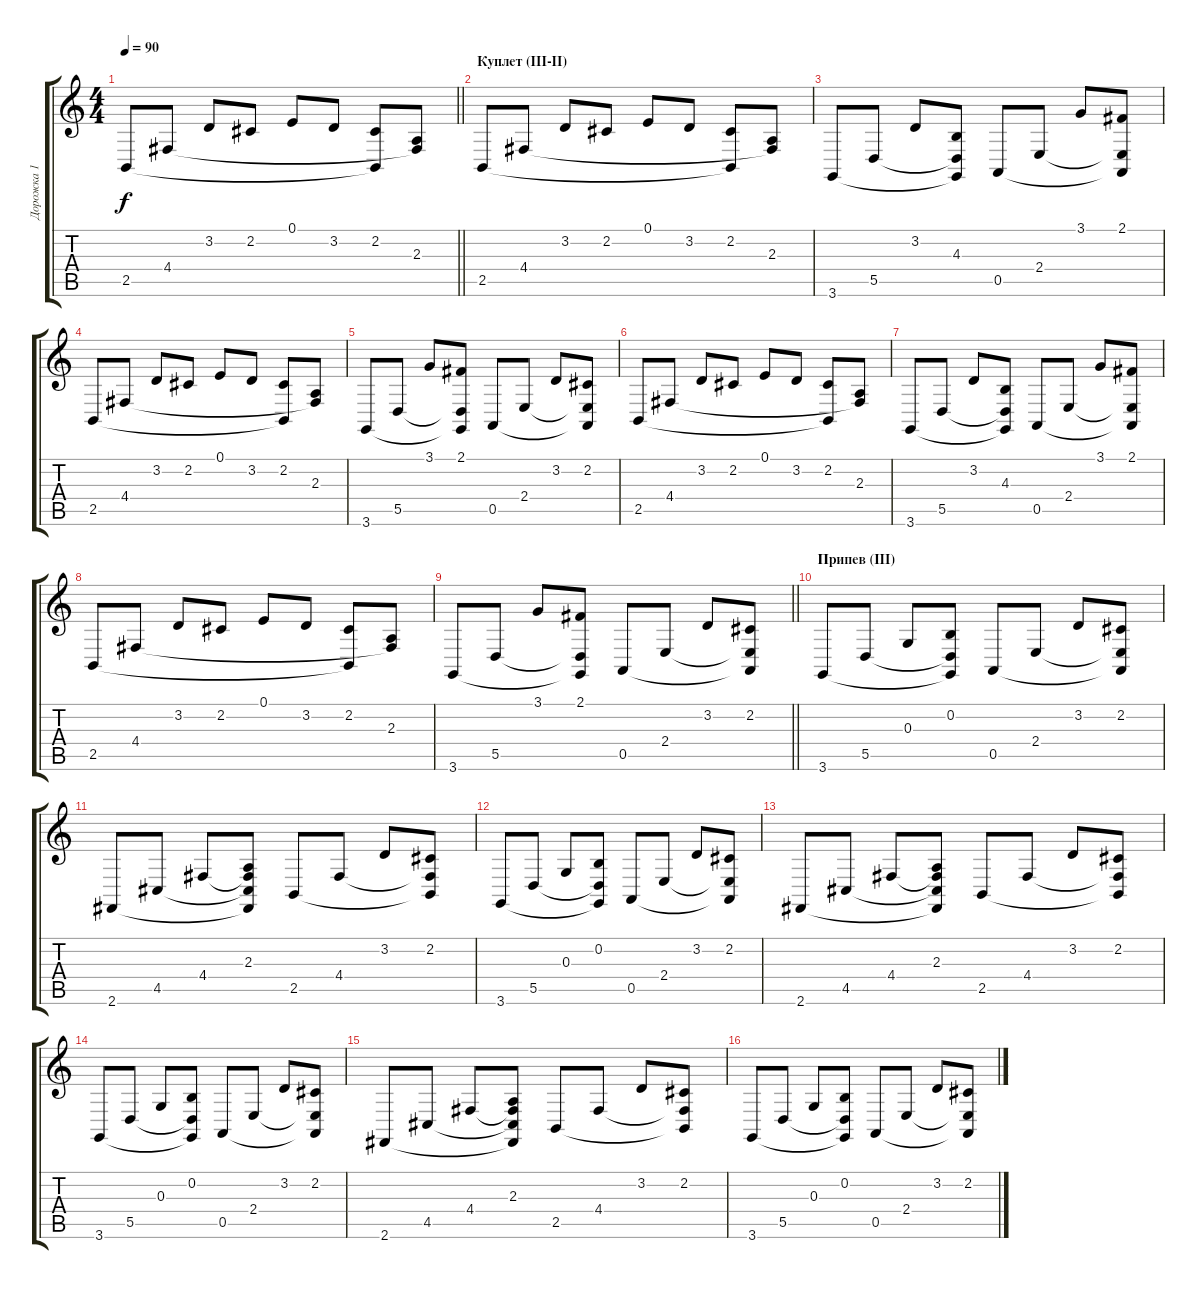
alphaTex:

\track ("Дорожка 1" "Дорожка 1") {instrument acousticgrandpiano}
\staff {score tabs}
\tuning (E4 B3 G3 D3 A2 E2) {hide}
\ts (4 4)
\tempo 90
\clef g2
\barLineRight lightlight
\ks c
2.5.8{dy f} 4.4.8 3.2.8 2.2.8 0.1.8 3.2.8 (2.2 2.5{t}).8 (2.3 4.4{t}).8 |
\section ("" "Куплет (III-II)")
2.5.8 4.4.8 3.2.8 2.2.8 0.1.8 3.2.8 (2.2 2.5{t}).8 (2.3 4.4{t}).8 |
3.6.8 5.5.8 3.2.8 (4.3 5.5{t} 3.6{t}).8 0.5.8 2.4.8 3.1.8 (2.1 2.4{t} 0.5{t}).8 |
2.5.8 4.4.8 3.2.8 2.2.8 0.1.8 3.2.8 (2.2 2.5{t}).8 (2.3 4.4{t}).8 |
3.6.8 5.5.8 3.1.8 (2.1 5.5{t} 3.6{t}).8 0.5.8 2.4.8 3.2.8 (2.2 2.4{t} 0.5{t}).8 |
2.5.8 4.4.8 3.2.8 2.2.8 0.1.8 3.2.8 (2.2 2.5{t}).8 (2.3 4.4{t}).8 |
3.6.8 5.5.8 3.2.8 (4.3 5.5{t} 3.6{t}).8 0.5.8 2.4.8 3.1.8 (2.1 2.4{t} 0.5{t}).8 |
2.5.8 4.4.8 3.2.8 2.2.8 0.1.8 3.2.8 (2.2 2.5{t}).8 (2.3 4.4{t}).8 |
\barLineRight lightlight
3.6.8 5.5.8 3.1.8 (2.1 5.5{t} 3.6{t}).8 0.5.8 2.4.8 3.2.8 (2.2 2.4{t} 0.5{t}).8 |
\section ("" "Припев (III)")
3.6.8 5.5.8 0.3.8 (0.2 5.5{t} 3.6{t}).8 0.5.8 2.4.8 3.2.8 (2.2 2.4{t} 0.5{t}).8 |
2.6.8 4.5.8 4.4.8 (2.3 4.4{t} 4.5{t} 2.6{t}).8 2.5.8 4.4.8 3.2.8 (2.2 4.4{t} 2.5{t}).8 |
3.6.8 5.5.8 0.3.8 (0.2 5.5{t} 3.6{t}).8 0.5.8 2.4.8 3.2.8 (2.2 2.4{t} 0.5{t}).8 |
2.6.8 4.5.8 4.4.8 (2.3 4.4{t} 4.5{t} 2.6{t}).8 2.5.8 4.4.8 3.2.8 (2.2 4.4{t} 2.5{t}).8 |
3.6.8 5.5.8 0.3.8 (0.2 5.5{t} 3.6{t}).8 0.5.8 2.4.8 3.2.8 (2.2 2.4{t} 0.5{t}).8 |
2.6.8 4.5.8 4.4.8 (2.3 4.4{t} 4.5{t} 2.6{t}).8 2.5.8 4.4.8 3.2.8 (2.2 4.4{t} 2.5{t}).8 |
3.6.8 5.5.8 0.3.8 (0.2 5.5{t} 3.6{t}).8 0.5.8 2.4.8 3.2.8 (2.2 2.4{t} 0.5{t}).8
